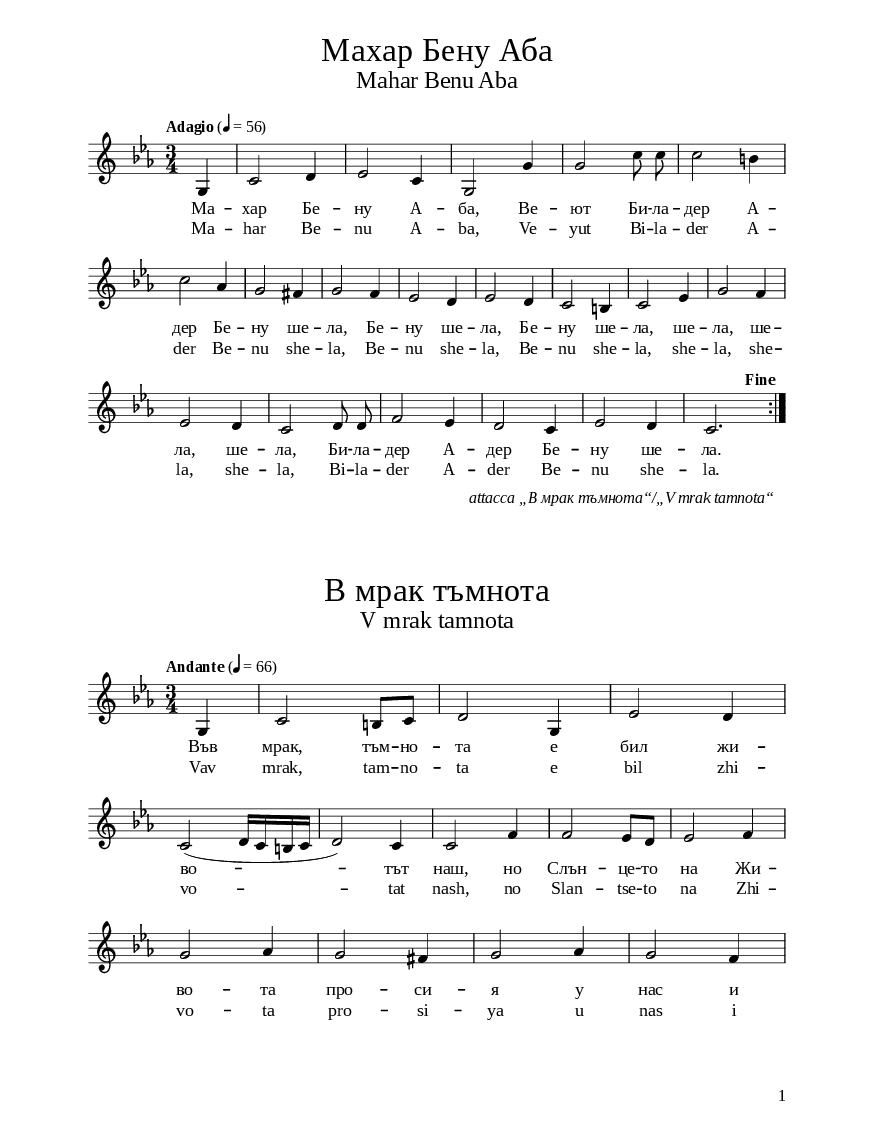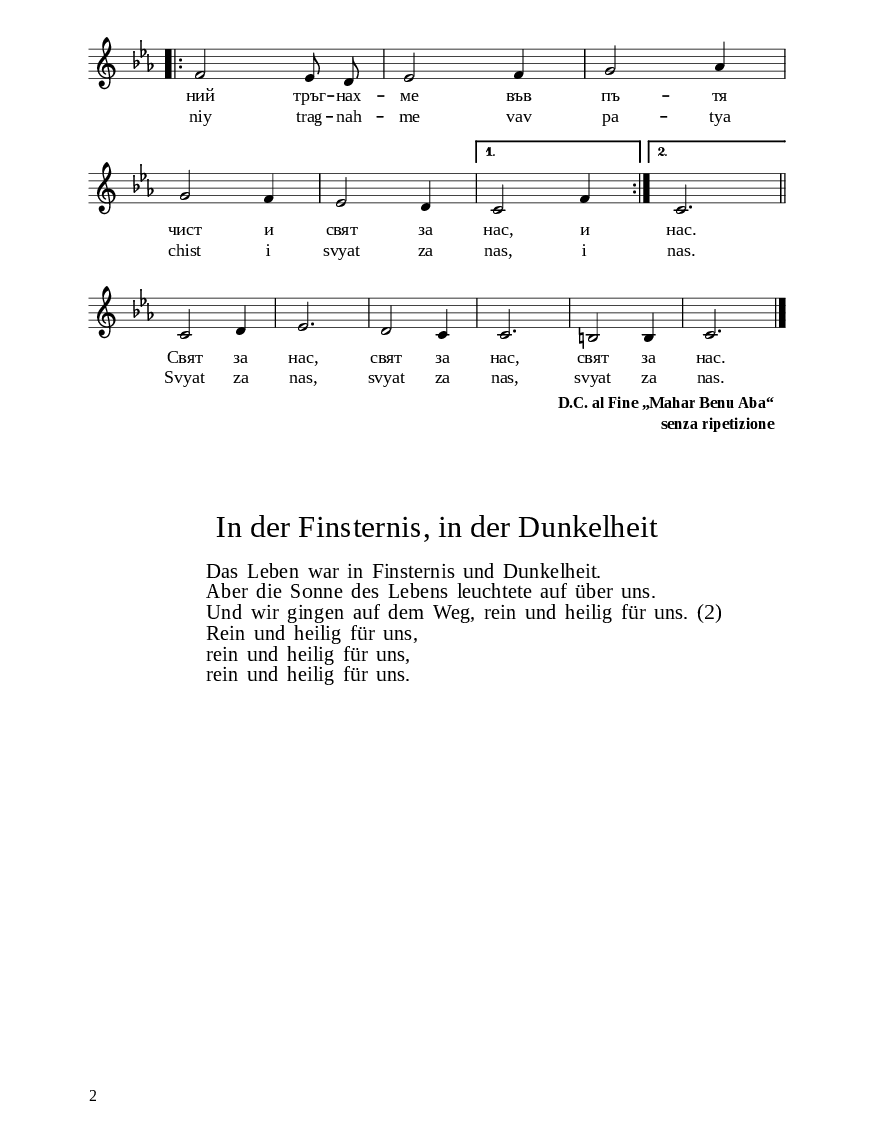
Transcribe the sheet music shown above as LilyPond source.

\version "2.22.1"

% include paper part and global functions
\include "include/globals.ily"

\bookpart {
  \include "include/bookpart-paper.ily"
  \score {
    \include "include/score-layout.ily"

    \new Voice \relative c' {
      \clef treble
      \key c \minor
      \time 3/4
      \tempoFunc "Adagio" 4 "56"

      \autoBeamOff

      \partial 4

      \repeat volta 2 {
        g4 | c2 d4 | es2 c 4 |  g2 g'4 | g2 c8 c8 | c2 b4 |\break  c2 as4 | 


        g2 fis4 |g2 f4 | es2 d4 |  es2 d4 | c2 b4 | c2 es4 | g2 f4 | \break

        es2 d4 | c2 d8 d | f2 es4 | d2 c4 | es2 d4 | \tempo "          Fine" c2. 
      }

    }

    \addlyrics {
      Ма -- хар Бе -- ну А -- ба, Ве -- ют
      Би -- ла -- дер А -- дер Бе -- ну ше -- ла,
      Бе -- ну ше -- ла, Бе -- ну ше -- ла,
      ше -- ла, ше -- ла, ше -- ла,
      Би -- ла -- дер А -- дер Бе -- ну ше -- ла.
    }
      
    \addlyrics {
        Ma -- har Be -- nu A -- ba, Ve -- yut
        Bi -- la -- der A -- der Be -- nu she -- la,
        Be -- nu she -- la, Be -- nu she -- la,
        she -- la, she -- la, she -- la,
        Bi -- la -- der A -- der Be -- nu she -- la.
    }

    \header {
       title = \titleFunc "Махар Бену Аба" "Mahar Benu Aba"
    }

    \midi{}

  } % score
  
  \markup \italic \dc-one-nobold "attacca „В мрак тъмнота“/„V mrak tamnota“"
  \markup \empty-two
  
  \score {
      \include "include/score-layout.ily"


    \new Voice \absolute {
      \clef treble
      \key c \minor
      \time 3/4
      \tempoFunc "Andante" 4 "66"

      \partial 4

      g4  | c'2 b8 c' | d'2 g4 | es'2 d'4 | \break c'2 ( d'16 c' b c'  |

      d'2 ) c'4 | c'2 f'4 | f'2 es'8 d' | es'2 f'4 |\break g'2 as'4 

      g'2 fis'4 | g'2 as'4 | g'2 f'4 \pageBreak | \autoBeamOff \repeat volta 2 {
        f'2 es'8 d' |  es'2 f'4

        g'2 as'4 \break  | g'2 f'4 | es'2 d'4 
      }  \alternative { { c'2 f'4 } {  c'2. } } \bar "||"  \break  |

      c'2 d'4 |  es'2. |  d'2 c'4 | c'2. | b2 b4 | c'2. | \bar "|."
    }

    \addlyrics {
      Във мрак, тъм
      -- но -- та е бил жи -- во -- тът наш, но Слън
      -- це -- то на Жи -- во -- та про -- си -- я у
      нас и ний тръг -- нах -- ме във пъ -- тя чист
      и свят за нас, и нас. Свят за нас, свят за
      нас, свят за нас.
    }
    \addlyrics {
      Vav mrak, tam -- no -- ta e bil zhi -- vo -- tat nash, no Slan
      -- tse -- to na Zhi -- vo -- ta pro -- si -- ya u nas i niy trag --
      nah -- me vav pa -- tya chist i svyat za nas, i nas. Svyat za
      nas, svyat za nas, svyat za nas.}

      \header {
        title = \titleFunc "В мрак тъмнота" "V mrak tamnota"
      }

      \midi{}

    }

   \markup \dc-two "D.C. al Fine „Mahar Benu Aba“" "senza ripetizione"
    \markup \empty-three


    % include foreign translation(s) of the song
    \version "2.22.1"

\markup \fill-line { \fontsize #deTitleFontSize "In der Finsternis, in der Dunkelheit" }
\markup \null
\markup \null
\markup \fontsize #deCoupletFontSize {
  \hspace #10
  \override #`(baseline-skip . ,deCoupletBaselineSkip)

  \column {
    \line { " " Das Leben war in Finsternis und Dunkelheit. }

    \line { " " Aber die Sonne des Lebens leuchtete auf über uns.}

    \line { " " Und wir gingen auf dem Weg, rein und heilig für uns. (2)}

    \line { " " Rein und heilig für uns,}

    \line { " "rein und heilig für uns, }
    \line { " " rein und heilig für uns. }

  }


}


    } % bookpart
